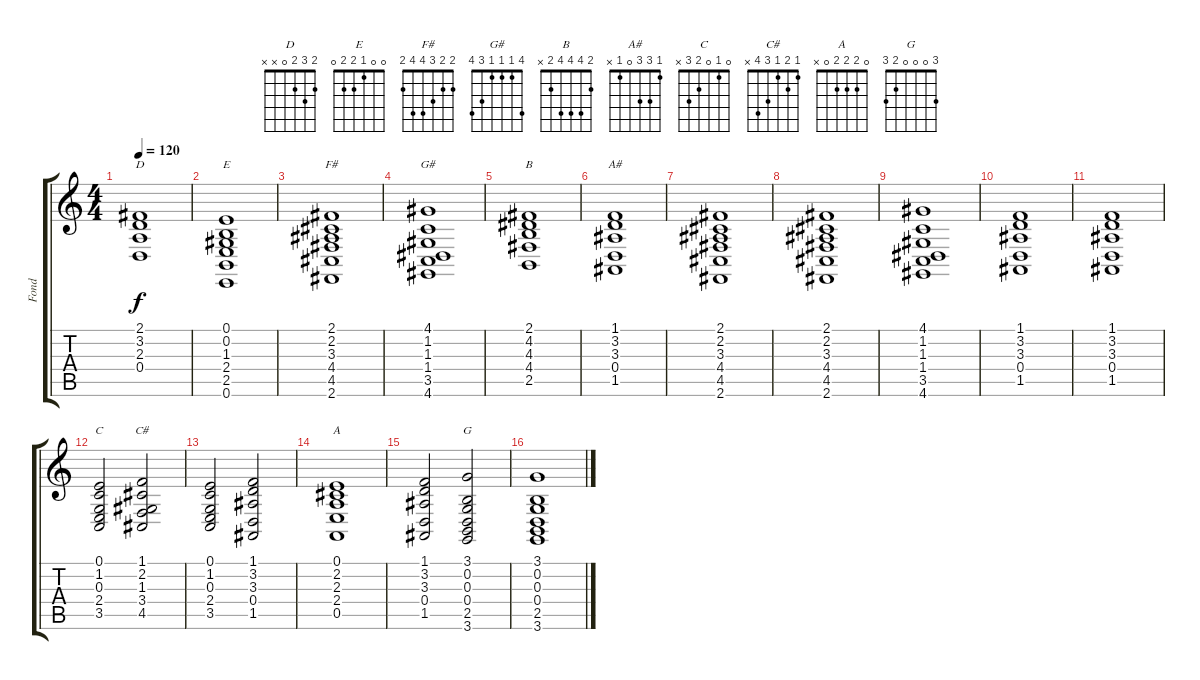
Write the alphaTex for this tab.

\track ("Fond" "Fond") {instrument stringensemble1}
\staff {score tabs}
\tuning (E4 B3 G3 D3 A2 E2) {hide}
\chord ("D" 2 3 2 0 x x)
\chord ("E" 0 0 1 2 2 0)
\chord ("F#" 2 2 3 4 4 2)
\chord ("G#" 4 1 1 1 3 4)
\chord ("B" 2 4 4 4 2 x)
\chord ("A#" 1 3 3 0 1 x)
\chord ("C" 0 1 0 2 3 x)
\chord ("C#" 1 2 1 3 4 x)
\chord ("A" 0 2 2 2 0 x)
\chord ("G" 3 0 0 0 2 3)
\ts (4 4)
\tempo 120
\clef g2
\ks c
(2.1 3.2 2.3 0.4).1{ch "D" dy f} |
(0.1 0.2 1.3 2.4 2.5 0.6).1{ch "E"} |
(2.1 2.2 3.3 4.4 4.5 2.6).1{ch "F#"} |
(4.1 1.2 1.3 1.4 3.5 4.6).1{ch "G#"} |
(2.1 4.2 4.3 4.4 2.5).1{ch "B"} |
(1.1 3.2 3.3 0.4 1.5).1{ch "A#"} |
(2.1 2.2 3.3 4.4 4.5 2.6).1 |
(2.1 2.2 3.3 4.4 4.5 2.6).1 |
(4.1 1.2 1.3 1.4 3.5 4.6).1 |
(1.1 3.2 3.3 0.4 1.5).1 |
(1.1 3.2 3.3 0.4 1.5).1 |
(0.1 1.2 0.3 2.4 3.5).2{ch "C"} (1.1 2.2 1.3 3.4 4.5).2{ch "C#"} |
(0.1 1.2 0.3 2.4 3.5).2 (1.1 3.2 3.3 0.4 1.5).2 |
(0.1 2.2 2.3 2.4 0.5).1{ch "A"} |
(1.1 3.2 3.3 0.4 1.5).2 (3.1 0.2 0.3 0.4 2.5 3.6).2{ch "G"} |
(3.1 0.2 0.3 0.4 2.5 3.6).1
